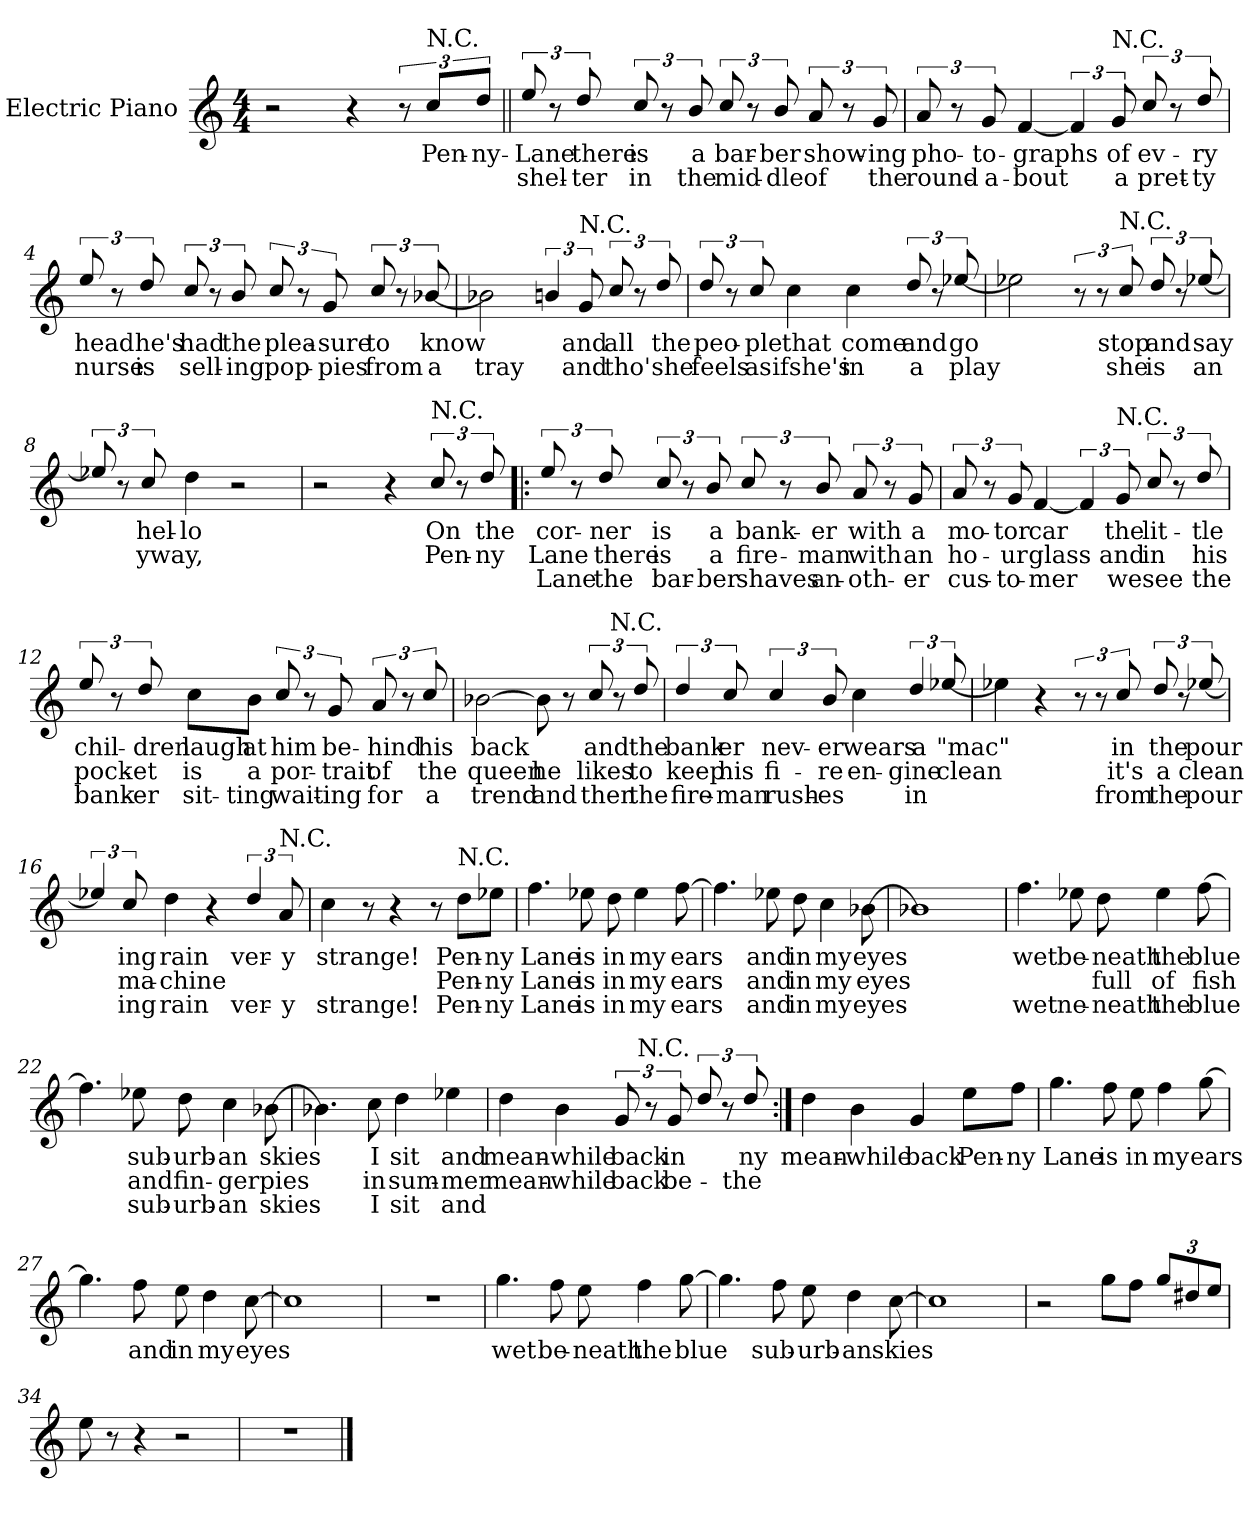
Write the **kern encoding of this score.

**kern	**text	**text	**text
*part1	*part1	*part1	*part1
*staff1	*staff1	*staff1	*staff1
*I"Electric Piano	*	*	*
*I'E.Pno	*	*	*
*clefG2	*	*	*
*k[]	*	*	*
*C:	*	*	*
*M4/4	*	*	*
=1	=1	=1	=1
2r	.	.	.
4r	.	.	.
12r	.	.	.
!LO:TX:a:t=N.C.	!	!	!
12cc/L	Pen-	.	.
12dd/J	-ny-	.	.
=2||	=2||	=2||	=2||
12ee/	Lane	shel-	.
12r	.	.	.
12dd/	there	-ter	.
12cc/	is	in	.
12r	.	.	.
12b/	a	the	.
12cc/	bar-	mid-	.
12r	.	.	.
12b/	-ber	-dle	.
12a/	show-	of	.
12r	.	.	.
12g/	-ing	the	.
=3	=3	=3	=3
12a/	pho-	round-	.
12r	.	.	.
12g/	-to-	-a-	.
[4f/	-graphs	-bout	.
6f/]	.	.	.
!LO:TX:a:t=N.C.	!	!	!
12g/	of	a	.
12cc/	ev-	pret-	.
12r	.	.	.
12dd/	-ry	-ty	.
!!LO:LB:g=z
=4	=4	=4	=4
12ee/	head	nurse	.
12r	.	.	.
12dd/	he's	is	.
12cc/	had	sell-	.
12r	.	.	.
12b/	the	-ing	.
12cc/	plea-	pop-	.
12r	.	.	.
12g/	-sure	-pies	.
12cc/	to	from	.
12r	.	.	.
[12b-X/	know	a	.
=5	=5	=5	=5
2b-X\]	.	tray	.
6b/	.	.	.
!LO:TX:a:t=N.C.	!	!	!
12g/	and	and	.
12cc/	all	tho'	.
12r	.	.	.
12dd/	the	she	.
!!LO:LB:g=z
=6	=6	=6	=6
12dd/	peo-	feels	.
12r	.	.	.
12cc/	-ple	as	.
4cc\	that	ifshe's	.
4cc\	come	in	.
12dd/	and	a	.
12r	.	.	.
[12ee-X/	-go	play	.
=7	=7	=7	=7
2ee-X\]	.	.	.
12r	.	.	.
12r	.	.	.
!LO:TX:a:t=N.C.	!	!	!
12cc/	stop	she	.
12dd/	and	is	.
12r	.	.	.
[12ee-X/	say	-an	.
=8	=8	=8	=8
12ee-X/]	.	.	.
12r	.	.	.
12cc/	hel-	yway,	.
4dd\	-lo	.	.
2r	.	.	.
!!LO:LB:g=z
=9	=9	=9	=9
2r	.	.	.
4r	.	.	.
!LO:TX:a:t=N.C.	!	!	!
12cc/	On	Pen-	.
12r	.	.	.
12dd/	the	-ny	.
=10!|:	=10!|:	=10!|:	=10!|:
12ee/	cor-	Lane	Lane
12r	.	.	.
12dd/	-ner	there	the
12cc/	is	is	bar-
12r	.	.	.
12b/	a	a	-ber
12cc/	bank-	fire-	shaves
12r	.	.	.
12b/	-er	-man	an-
12a/	with	with	-oth-
12r	.	.	.
12g/	a	an	-er
!!LO:LB:g=z
=11	=11	=11	=11
12a/	mo-	ho-	cus-
12r	.	.	.
12g/	-tor	-ur	-to-
[4f/	car	glass	-mer
6f/]	.	.	.
!LO:TX:a:t=N.C.	!	!	!
12g/	the	and	we
12cc/	lit-	in	see
12r	.	.	.
12dd/	-tle	his	the
=12	=12	=12	=12
12ee/	chil-	pock-	bank-
12r	.	.	.
12dd/	-dren	-et	-er
8cc\L	laugh	is	sit-
8b\J	at	a	-ting
12cc/	him	por-	wait-
12r	.	.	.
12g/	be-	-trait	-ing
12a/	-hind	of	for
12r	.	.	.
12cc/	his	the	a
!!LO:LB:g=z
=13	=13	=13	=13
[2b-X\	back	queen	trend
8b-\]	.	he	and
8r	.	.	.
12cc/	and	likes	then
!LO:TX:a:t=N.C.	!	!	!
12r	.	.	.
12dd/	the	to	the
=14	=14	=14	=14
6dd/	bank	keep	fire-
12cc/	-er	his	-man
6cc/	nev-	fi-	rush-
12b/	-er	-re	-es
4cc\	wears	en-	.
6dd/	a	-gine	in
[12ee-X/	"mac"	clean	.
=15	=15	=15	=15
4ee-X\]	.	.	.
4r	.	.	.
12r	.	.	.
12r	.	.	.
12cc/	in	it's	from
12dd/	the	a	the
12r	.	.	.
[12ee-X/	pour	clean	pour
=16	=16	=16	=16
6ee-X/]	.	.	.
12cc/	ing	ma-	ing
4dd\	rain	-chine	rain
4r	.	.	.
6dd/	ver-	.	ver-
!LO:TX:a:t=N.C.	!	!	!
12a/	-y	.	-y
!!LO:PB:g=z
=17	=17	=17	=17
4cc\	strange!	.	strange!
8r	.	.	.
4r	.	.	.
8r	.	.	.
!LO:TX:a:t=N.C.	!	!	!
8dd\L	Pen-	Pen-	Pen-
8ee-X\J	ny	-ny	-ny
=18	=18	=18	=18
4.ff\	Lane	Lane	Lane
8ee-X\	is	is	is
8dd\	in	in	in
4ee-\	my	my	my
[8ff\	ears	ears	ears
=19	=19	=19	=19
4.ff\]	.	.	.
8ee-X\	and	and	and
8dd\	in	in	in
4cc\	my	my	my
[8b-X\	eyes	eyes	eyes
=20	=20	=20	=20
1b-X]	.	.	.
!!LO:LB:g=z
=21	=21	=21	=21
4.ff\	wet	.	wet
8ee-X\	be-	.	ne-
8dd\	-neath	full	-neath
4ee-\	the	of	the
[8ff\	blue	fish	blue
=22	=22	=22	=22
4.ff\]	.	.	.
8ee-X\	sub-	and	sub-
8dd\	-urb-	fin-	-urb-
4cc\	-an	-ger	-an
[8b-X\	skies	pies	skies
=23	=23	=23	=23
4.b-X\]	.	.	.
8cc\	I	in	I
4dd\	sit	sum-	sit
4ee-X\	and	-mer	and
=24	=24	=24	=24
4dd\	mean-	mean-	.
4b\	-while	-while	.
12g/	back	back	.
!LO:TX:a:t=N.C.	!	!	!
12r	.	.	.
12g/	in	be-	.
12dd/	.	.	.
12r	.	.	.
12dd/	-ny	the	.
!!LO:LB:g=z
=25:|!	=25:|!	=25:|!	=25:|!
4dd\	mean-	.	.
4b\	-while	.	.
4g/	back	.	.
8ee\L	Pen-	.	.
8ff\J	ny	.	.
=26	=26	=26	=26
4.gg\	Lane	.	.
8ff\	is	.	.
8ee\	in	.	.
4ff\	my	.	.
[8gg\	ears	.	.
=27	=27	=27	=27
4.gg\]	.	.	.
8ff\	and	.	.
8ee\	in	.	.
4dd\	my	.	.
[8cc\	eyes	.	.
=28	=28	=28	=28
1cc]	.	.	.
!!LO:LB:g=z
=29	=29	=29	=29
1r	.	.	.
=30	=30	=30	=30
4.gg\	wet	.	.
8ff\	be-	.	.
8ee\	-neath	.	.
4ff\	the	.	.
[8gg\	blue	.	.
=31	=31	=31	=31
4.gg\]	.	.	.
8ff\	sub-	.	.
8ee\	urb-	.	.
4dd\	-an	.	.
[8cc\	skies	.	.
=32	=32	=32	=32
1cc]	.	.	.
=33	=33	=33	=33
2r	.	.	.
8gg\L	.	.	.
8ff\J	.	.	.
*Xbrackettup	*	*	*
12gg/L	.	.	.
12dd#X/	.	.	.
12ee/J	.	.	.
=34	=34	=34	=34
8ee\	.	.	.
8r	.	.	.
4r	.	.	.
2r	.	.	.
=35	=35	=35	=35
1r	.	.	.
==	==	==	==
*-	*-	*-	*-
